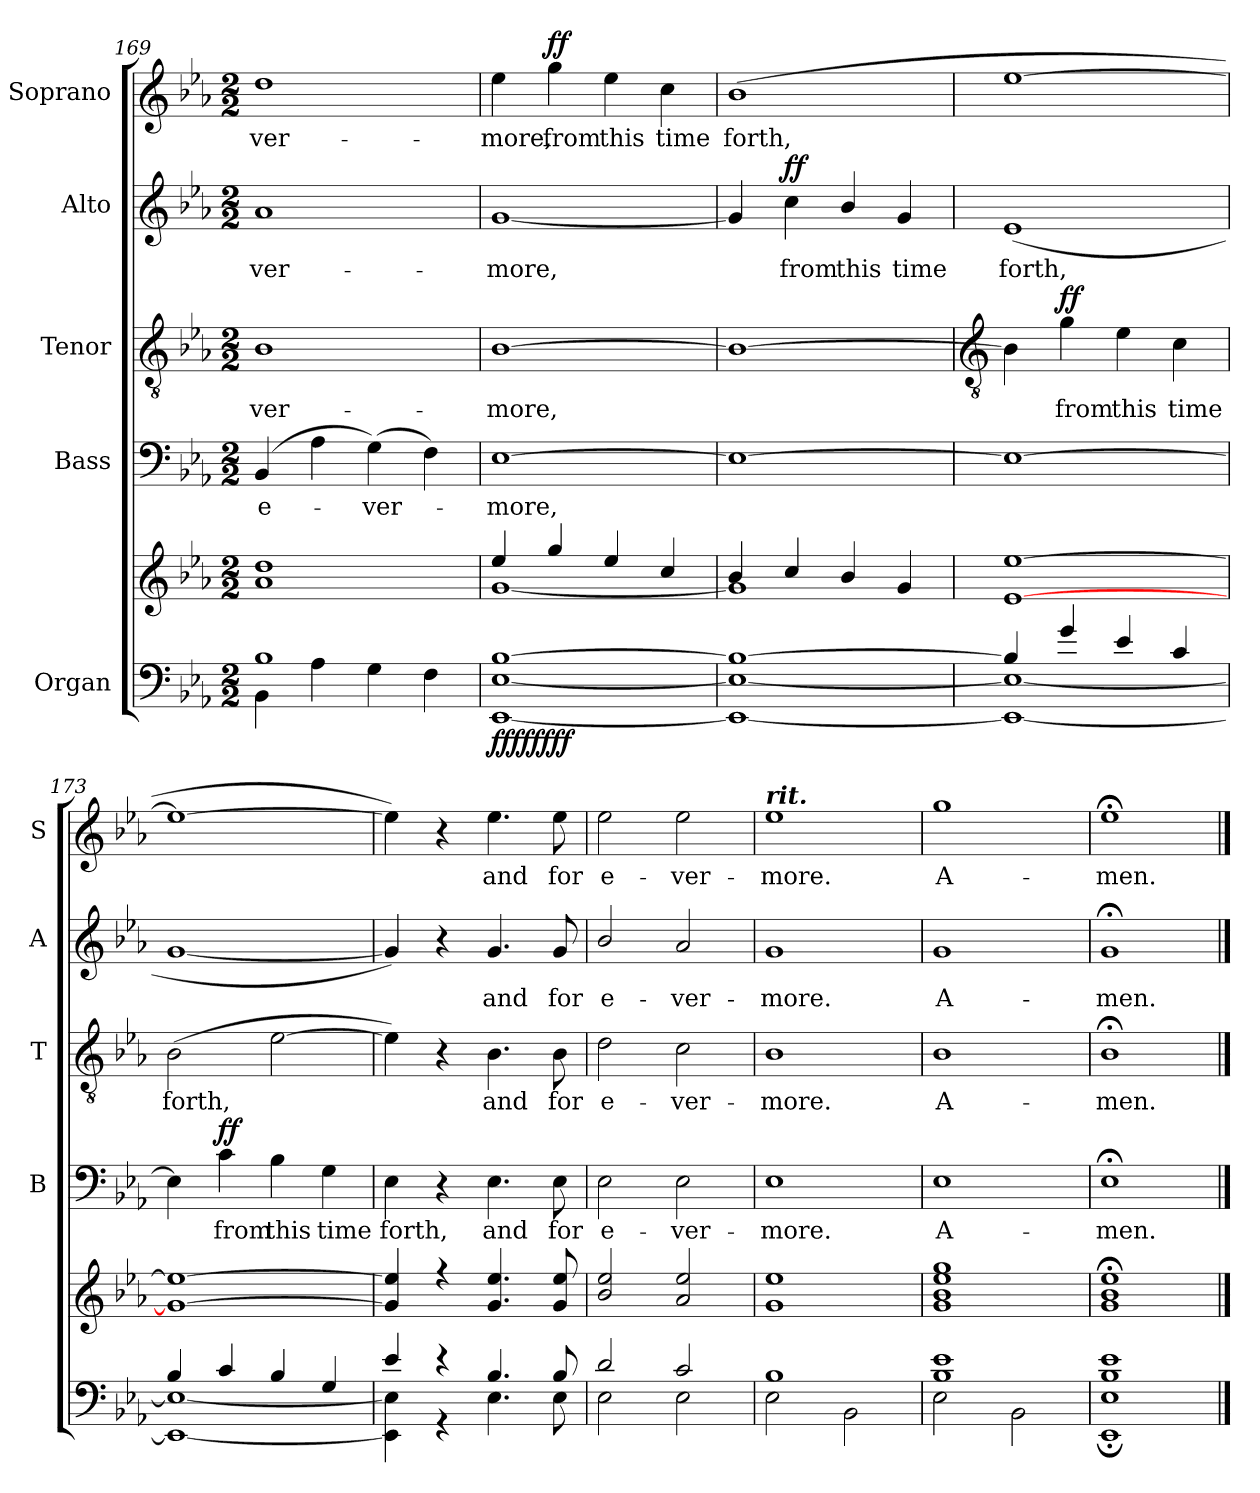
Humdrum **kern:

**kern	**kern	**dynam	**kern	**text	**dynam	**kern	**text	**dynam	**kern	**text	**dynam	**kern	**text	**dynam
*part5	*part5	*part5	*part4	*part4	*part4	*part3	*part3	*part3	*part2	*part2	*part2	*part1	*part1	*part1
*staff6	*staff5	*staff5/6	*staff4	*staff4	*staff4	*staff3	*staff3	*staff3	*staff2	*staff2	*staff2	*staff1	*staff1	*staff1
*I"Organ	*	*	*I"Bass	*	*	*I"Tenor	*	*	*I"Alto	*	*	*I"Soprano	*	*
*	*	*	*I'B	*	*	*I'T	*	*	*I'A	*	*	*I'S	*	*
*clefF4	*clefG2	*	*clefF4	*	*	*clefGv2	*	*	*clefG2	*	*	*clefG2	*	*
*k[b-e-a-]	*k[b-e-a-]	*	*k[b-e-a-]	*	*	*k[b-e-a-]	*	*	*k[b-e-a-]	*	*	*k[b-e-a-]	*	*
*E-:	*E-:	*	*E-:	*	*	*E-:	*	*	*E-:	*	*	*E-:	*	*
*M2/2	*M2/2	*	*M2/2	*	*	*M2/2	*	*	*M2/2	*	*	*M2/2	*	*
=169	=169	=169	=169	=169	=169	=169	=169	=169	=169	=169	=169	=169	=169	=169
*^	*^	*	*	*	*	*	*	*	*	*	*	*	*	*
!	!	!	!	!	!	!LO:LY:b	!	!	!LO:LY:b	!	!	!LO:LY:b	!	!	!LO:LY:b	!
1B-/	4BB-\	1a- 1dd	1ryy	.	(>4BB-	e-	.	1B-	-ver-	.	1a-	-ver-	.	1dd	-ver-	.
.	4A-\	.	.	.	4A-	.	.	.	.	.	.	.	.	.	.	.
!	!	!	!	!	!	!LO:LY:b	!	!	!	!	!	!	!	!	!	!
.	4G\	.	.	.	(>4G)	ver-	.	.	.	.	.	.	.	.	.	.
.	4F\	.	.	.	4F)	.	.	.	.	.	.	.	.	.	.	.
=170	=170	=170	=170	=170	=170	=170	=170	=170	=170	=170	=170	=170	=170	=170	=170	=170
!	!	!	!	!LO:DY:b=2	!	!LO:LY:b	!	!	!LO:LY:b	!	!	!LO:LY:b	!	!	!LO:LY:b	!
!	!	!	!	!LO:DY:n=1:b=2	!	!	!	!	!	!	!	!	!	!	!	!
!	!	!	!	!LO:DY:n=2:b	!	!	!	!	!	!	!	!	!	!	!	!
!	!	!	!	!LO:DY:n=3:b	!	!	!	!	!	!	!	!	!	!	!	!
[1B-/	[1EE-\ [1E-\	4ee-/	[1g\	ff ff ff ff	[1E-	more,	.	[1B-	-more,	.	[1g	-more,	.	4ee-	-more,	.
!	!	!	!	!	!	!	!	!	!	!	!	!	!	!	!LO:LY:b	!LO:DY:b
.	.	4gg/	.	.	.	.	.	.	.	.	.	.	.	4gg	from	ff
!	!	!	!	!	!	!	!	!	!	!	!	!	!	!	!LO:LY:b	!
.	.	4ee-/	.	.	.	.	.	.	.	.	.	.	.	4ee-	this	.
!	!	!	!	!	!	!	!	!	!	!	!	!	!	!	!LO:LY:b	!
.	.	4cc/	.	.	.	.	.	.	.	.	.	.	.	4cc	time	.
=171	=171	=171	=171	=171	=171	=171	=171	=171	=171	=171	=171	=171	=171	=171	=171	=171
!	!	!	!	!	!	!	!	!	!	!	!	!	!	!	!LO:LY:b	!
1B-/_	1EE-\_ 1E-\_	4b-/	1g\]	.	1E-_	.	.	1B-_	.	.	4g]	.	.	(>1b-	forth,	.
!	!	!	!	!	!	!	!	!	!	!	!	!LO:LY:b	!LO:DY:b	!	!	!
.	.	4cc/	.	.	.	.	.	.	.	.	4cc	from	ff	.	.	.
!	!	!	!	!	!	!	!	!	!	!	!	!LO:LY:b	!	!	!	!
.	.	4b-/	.	.	.	.	.	.	.	.	4b-/	this	.	.	.	.
!	!	!	!	!	!	!	!	!	!	!	!	!LO:LY:b	!	!	!	!
.	.	4g	.	.	.	.	.	.	.	.	4g	time	.	.	.	.
!!LO:LB:g=z
=172	=172	=172	=172	=172	=172	=172	=172	=172	=172	=172	=172	=172	=172	=172	=172	=172
*	*	*	*	*	*	*	*	*clefGv2	*	*	*	*	*	*	*	*
!	!	!	!	!	!	!	!	!	!	!	!	!LO:LY:b	!	!	!	!
4B-/]	1EE-\_ 1E-\_	[1e- [1ee-	1ryy	.	1E-_	.	.	4B-]	.	.	(<1e-	forth,	.	[1ee-	.	.
!	!	!	!	!	!	!	!	!	!LO:LY:b	!LO:DY:b	!	!	!	!	!	!
4g/	.	.	.	.	.	.	.	4g	from	ff	.	.	.	.	.	.
!	!	!	!	!	!	!	!	!	!LO:LY:b	!	!	!	!	!	!	!
4e-/	.	.	.	.	.	.	.	4e-	this	.	.	.	.	.	.	.
!	!	!	!	!	!	!	!	!	!LO:LY:b	!	!	!	!	!	!	!
4c/	.	.	.	.	.	.	.	4c	time	.	.	.	.	.	.	.
=173	=173	=173	=173	=173	=173	=173	=173	=173	=173	=173	=173	=173	=173	=173	=173	=173
!	!	!	!	!	!	!	!	!	!LO:LY:b	!	!	!	!	!	!	!
4B-/	1EE-\_ 1E-\_	1g_ 1ee-_	1ryy	.	4E-]	.	.	(>2B-	forth,	.	[1g	.	.	1ee-_	.	.
!	!	!	!	!	!	!LO:LY:b	!LO:DY:b	!	!	!	!	!	!	!	!	!
4c/	.	.	.	.	4c	from	ff	.	.	.	.	.	.	.	.	.
!	!	!	!	!	!	!LO:LY:b	!	!	!	!	!	!	!	!	!	!
4B-/	.	.	.	.	4B-	this	.	[2e-	.	.	.	.	.	.	.	.
!	!	!	!	!	!	!LO:LY:b	!	!	!	!	!	!	!	!	!	!
4G/	.	.	.	.	4G	time	.	.	.	.	.	.	.	.	.	.
=174	=174	=174	=174	=174	=174	=174	=174	=174	=174	=174	=174	=174	=174	=174	=174	=174
!	!	!	!	!	!	!LO:LY:b	!	!	!	!	!	!	!	!	!	!
4e-/	4EE-\] 4E-\]	4g] 4ee-]	1ryy	.	4E-	forth,	.	4e-])	.	.	4g])	.	.	4ee-])	.	.
4r	4r	4r	.	.	4r	.	.	4r	.	.	4r	.	.	4r	.	.
!	!	!	!	!	!	!LO:LY:b	!	!	!LO:LY:b	!	!	!LO:LY:b	!	!	!LO:LY:b	!
4.B-/	4.E-\	4.g 4.ee-	.	.	4.E-	and	.	4.B-	and	.	4.g	and	.	4.ee-	and	.
!	!	!	!	!	!	!LO:LY:b	!	!	!LO:LY:b	!	!	!LO:LY:b	!	!	!LO:LY:b	!
8B-/	8E-\	8g 8ee-	.	.	8E-	for	.	8B-	for	.	8g	for	.	8ee-	for	.
=175	=175	=175	=175	=175	=175	=175	=175	=175	=175	=175	=175	=175	=175	=175	=175	=175
!	!	!	!	!	!	!LO:LY:b	!	!	!LO:LY:b	!	!	!LO:LY:b	!	!	!LO:LY:b	!
2d/	2E-\	2b- 2ee-	1ryy	.	2E-	e-	.	2d	e-	.	2b-/	e-	.	2ee-	e-	.
!	!	!	!	!	!	!LO:LY:b	!	!	!LO:LY:b	!	!	!LO:LY:b	!	!	!LO:LY:b	!
2c/	2E-\	2a- 2ee-	.	.	2E-	-ver-	.	2c	-ver-	.	2a-	-ver-	.	2ee-	-ver-	.
=176	=176	=176	=176	=176	=176	=176	=176	=176	=176	=176	=176	=176	=176	=176	=176	=176
!	!	!	!	!	!	!	!	!	!	!	!	!	!	!LO:TX:a:Bi:t=rit.	!	!
!	!	!	!	!	!	!LO:LY:b	!	!	!LO:LY:b	!	!	!LO:LY:b	!	!	!LO:LY:b	!
1B-/	2E-\	1g 1ee-	1ryy	.	1E-	-more.	.	1B-	-more.	.	1g	-more.	.	1ee-	-more.	.
.	2BB-\	.	.	.	.	.	.	.	.	.	.	.	.	.	.	.
=177	=177	=177	=177	=177	=177	=177	=177	=177	=177	=177	=177	=177	=177	=177	=177	=177
!	!	!	!	!	!	!LO:LY:b	!	!	!LO:LY:b	!	!	!LO:LY:b	!	!	!LO:LY:b	!
1B-/ 1e-/	2E-\	1g 1b- 1ee- 1gg	1ryy	.	1E-	A-	.	1B-	A-	.	1g	A-	.	1gg	A-	.
.	2BB-\	.	.	.	.	.	.	.	.	.	.	.	.	.	.	.
=178	=178	=178	=178	=178	=178	=178	=178	=178	=178	=178	=178	=178	=178	=178	=178	=178
!	!	!	!	!	!	!LO:LY:b	!	!	!LO:LY:b	!	!	!LO:LY:b	!	!	!LO:LY:b	!
1B-/ 1e-/	1EE-\; 1E-\;	1g;< 1b-;< 1ee-;<	1ryy	.	1E-;<	-men.	.	1B-;<	-men.	.	1g;<	-men.	.	1ee-;<	-men.	.
*v	*v	*	*	*	*	*	*	*	*	*	*	*	*	*	*	*
*	*v	*v	*	*	*	*	*	*	*	*	*	*	*	*	*
==	==	==	==	==	==	==	==	==	==	==	==	==	==	==
*-	*-	*-	*-	*-	*-	*-	*-	*-	*-	*-	*-	*-	*-	*-
